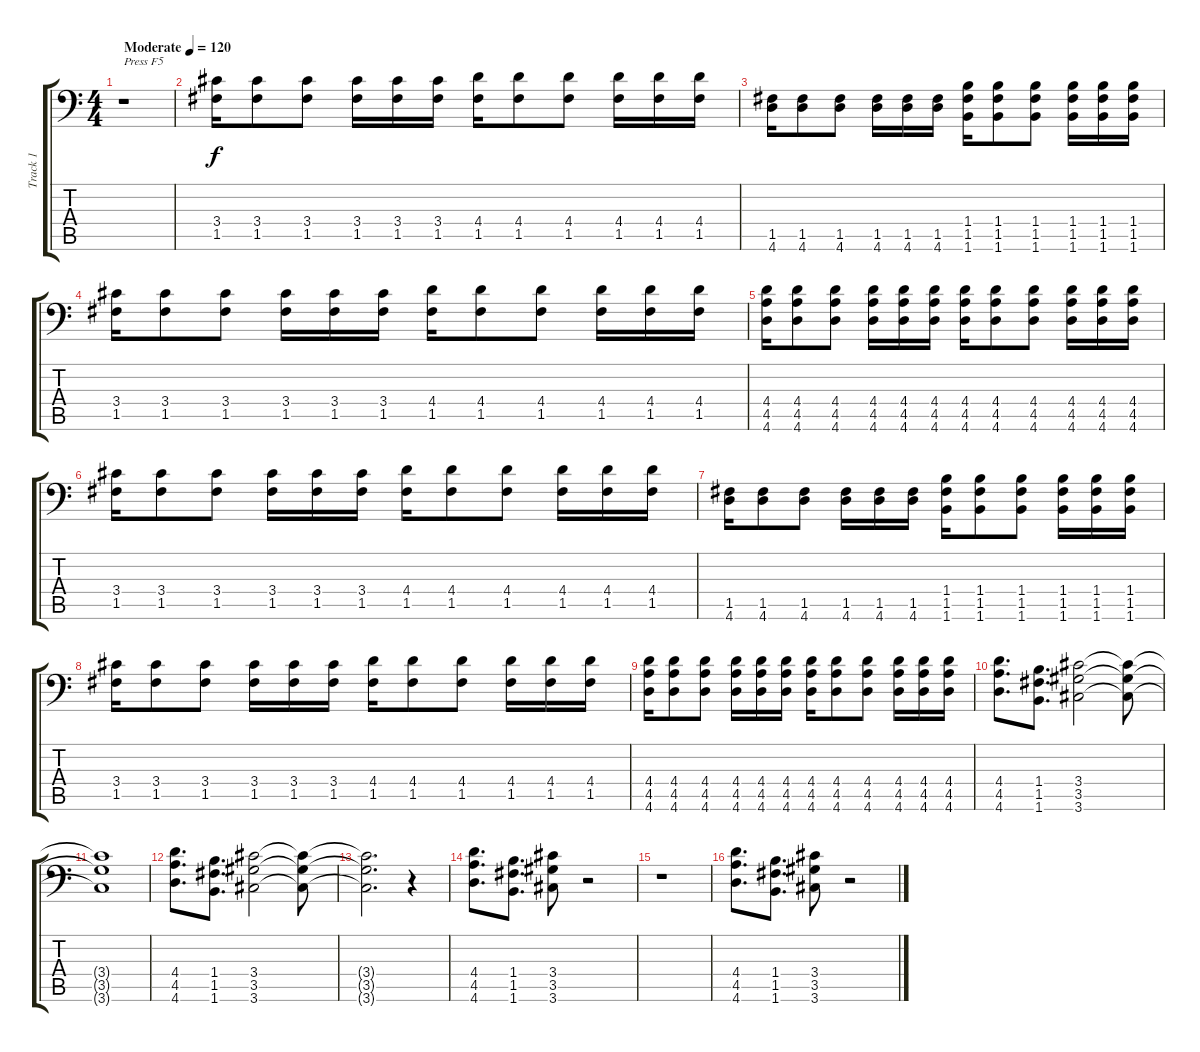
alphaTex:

\track ("Track 1" "Track 1") {instrument distortionguitar}
\staff {score tabs}
\tuning (C4 G3 Eb3 Bb2 F2 Bb1) {hide}
\ts (4 4)
\tempo (120 "Moderate")
\clef f4
\ks c
r.1{txt "Press F5" dy f instrument distortionguitar} |
(3.4 1.5).16 (3.4 1.5).8 (3.4 1.5).8 (3.4 1.5).16 (3.4 1.5).16 (3.4 1.5).16 (4.4 1.5).16 (4.4 1.5).8 (4.4 1.5).8 (4.4 1.5).16 (4.4 1.5).16 (4.4 1.5).16 |
(1.5 4.6).16 (1.5 4.6).8 (1.5 4.6).8 (1.5 4.6).16 (1.5 4.6).16 (1.5 4.6).16 (1.4 1.5 1.6).16 (1.4 1.5 1.6).8 (1.4 1.5 1.6).8 (1.4 1.5 1.6).16 (1.4 1.5 1.6).16 (1.4 1.5 1.6).16 |
(3.4 1.5).16 (3.4 1.5).8 (3.4 1.5).8 (3.4 1.5).16 (3.4 1.5).16 (3.4 1.5).16 (4.4 1.5).16 (4.4 1.5).8 (4.4 1.5).8 (4.4 1.5).16 (4.4 1.5).16 (4.4 1.5).16 |
(4.4 4.5 4.6).16 (4.4 4.5 4.6).8 (4.4 4.5 4.6).8 (4.4 4.5 4.6).16 (4.4 4.5 4.6).16 (4.4 4.5 4.6).16 (4.4 4.5 4.6).16 (4.4 4.5 4.6).8 (4.4 4.5 4.6).8 (4.4 4.5 4.6).16 (4.4 4.5 4.6).16 (4.4 4.5 4.6).16 |
(3.4 1.5).16 (3.4 1.5).8 (3.4 1.5).8 (3.4 1.5).16 (3.4 1.5).16 (3.4 1.5).16 (4.4 1.5).16 (4.4 1.5).8 (4.4 1.5).8 (4.4 1.5).16 (4.4 1.5).16 (4.4 1.5).16 |
(1.5 4.6).16 (1.5 4.6).8 (1.5 4.6).8 (1.5 4.6).16 (1.5 4.6).16 (1.5 4.6).16 (1.4 1.5 1.6).16 (1.4 1.5 1.6).8 (1.4 1.5 1.6).8 (1.4 1.5 1.6).16 (1.4 1.5 1.6).16 (1.4 1.5 1.6).16 |
(3.4 1.5).16 (3.4 1.5).8 (3.4 1.5).8 (3.4 1.5).16 (3.4 1.5).16 (3.4 1.5).16 (4.4 1.5).16 (4.4 1.5).8 (4.4 1.5).8 (4.4 1.5).16 (4.4 1.5).16 (4.4 1.5).16 |
(4.4 4.5 4.6).16 (4.4 4.5 4.6).8 (4.4 4.5 4.6).8 (4.4 4.5 4.6).16 (4.4 4.5 4.6).16 (4.4 4.5 4.6).16 (4.4 4.5 4.6).16 (4.4 4.5 4.6).8 (4.4 4.5 4.6).8 (4.4 4.5 4.6).16 (4.4 4.5 4.6).16 (4.4 4.5 4.6).16 |
(4.4 4.5 4.6).8{d} (1.4 1.5 1.6).8{d} (3.4 3.5 3.6).2 (3.4{t} 3.5{t} 3.6{t}).8 |
(3.4{t} 3.5{t} 3.6{t}).1 |
(4.4 4.5 4.6).8{d} (1.4 1.5 1.6).8{d} (3.4 3.5 3.6).2 (3.4{t} 3.5{t} 3.6{t}).8 |
(3.4{t} 3.5{t} 3.6{t}).2{d} r.4 |
(4.4 4.5 4.6).8{d} (1.4 1.5 1.6).8{d} (3.4 3.5 3.6).8 r.2 |
r.1 |
(4.4 4.5 4.6).8{d} (1.4 1.5 1.6).8{d} (3.4 3.5 3.6).8 r.2
